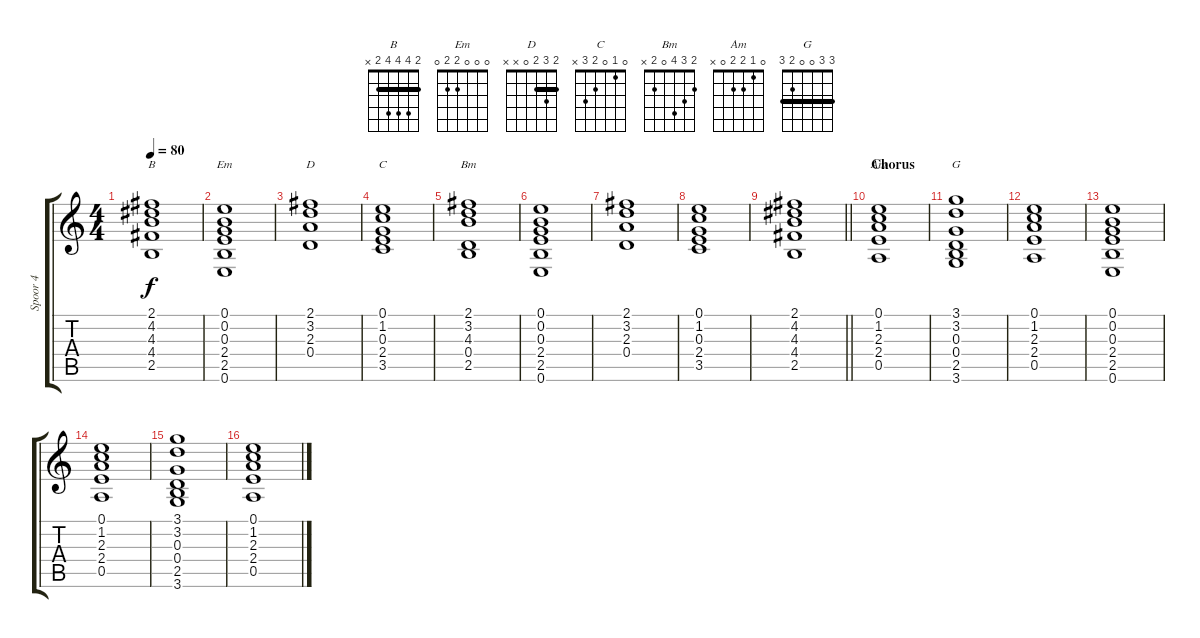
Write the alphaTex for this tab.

\track ("Spoor 4" "Spoor 4") {instrument acousticguitarsteel}
\staff {score tabs}
\tuning (E4 B3 G3 D3 A2 E2) {hide}
\chord ("B" 2 4 4 4 2 x) {barre 2}
\chord ("Em" 0 0 0 2 2 0)
\chord ("D" 2 3 2 0 x x) {barre 2}
\chord ("C" 0 1 0 2 3 x)
\chord ("Bm" 2 3 4 0 2 x)
\chord ("Am" 0 1 2 2 0 x)
\chord ("G" 3 3 0 0 2 3) {barre 3}
\ts (4 4)
\tempo 80
\clef g2
\ks c
(2.1 4.2 4.3 4.4 2.5).1{ch "B" dy f} |
(0.1 0.2 0.3 2.4 2.5 0.6).1{ch "Em"} |
(2.1 3.2 2.3 0.4).1{ch "D"} |
(0.1 1.2 0.3 2.4 3.5).1{ch "C"} |
(2.1 3.2 4.3 0.4 2.5).1{ch "Bm"} |
(0.1 0.2 0.3 2.4 2.5 0.6).1 |
(2.1 3.2 2.3 0.4).1 |
(0.1 1.2 0.3 2.4 3.5).1 |
\barLineRight lightlight
(2.1 4.2 4.3 4.4 2.5).1 |
\section ("" "Chorus")
(0.1 1.2 2.3 2.4 0.5).1{ch "Am"} |
(3.1 3.2 0.3 0.4 2.5 3.6).1{ch "G"} |
(0.1 1.2 2.3 2.4 0.5).1 |
(0.1 0.2 0.3 2.4 2.5 0.6).1 |
(0.1 1.2 2.3 2.4 0.5).1 |
(3.1 3.2 0.3 0.4 2.5 3.6).1 |
(0.1 1.2 2.3 2.4 0.5).1
